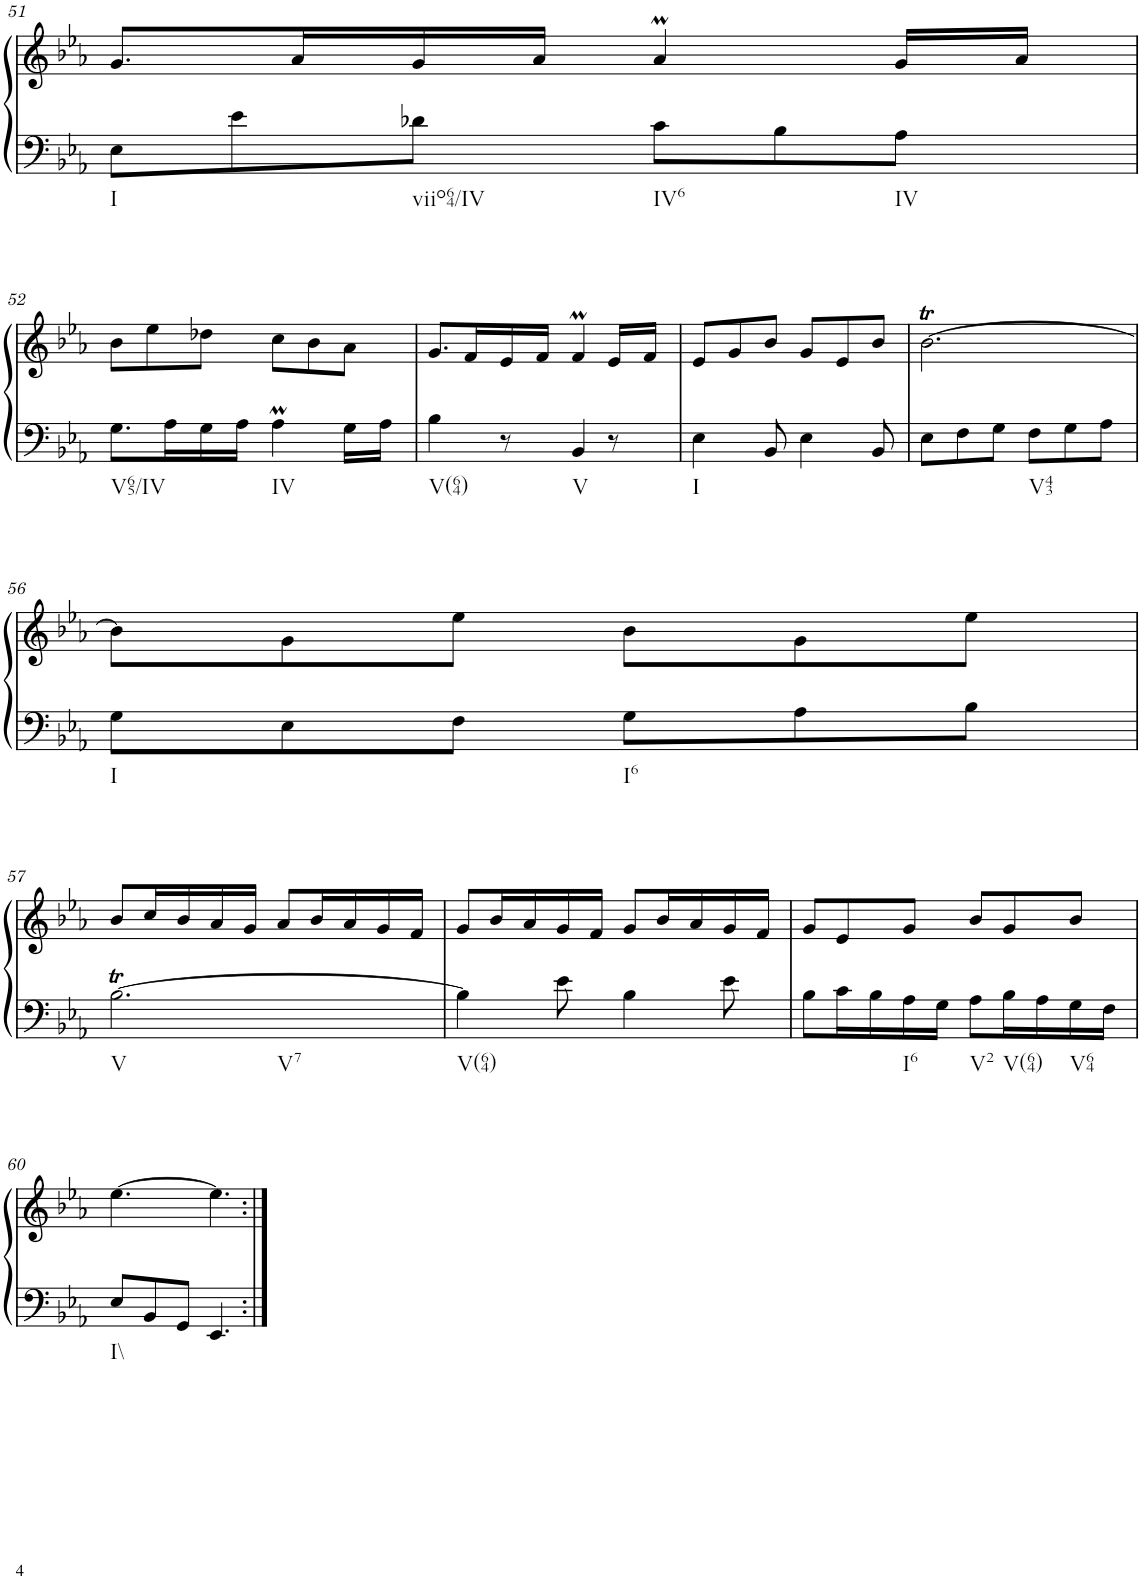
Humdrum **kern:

**kern	**kern
*part1	*part1
*staff2	*staff1
*I"Klavier linke Hand	*
!!LO:PB:g=z
*clefF4	*clefG2
*k[b-e-a-]	*k[b-e-a-]
*M6/8	*M6/8
=51	=51
!LO:TX:b:t=I	!
8E-\L	8.g/L
8e-\	.
.	16a-/L
!LO:TX:b:t=viio64/IV	!
8d-X\J	16g/
.	16a-/JJ
!LO:TX:b:t=IV6	!
8c\L	4a-M/
8B-\	.
!LO:TX:b:t=IV	!
8A-\J	16g/LL
.	16a-/JJ
!!LO:LB:g=z
=52	=52
!LO:TX:b:t=V65/IV	!
8.G\L	8b-\L
.	8ee-\
16A-\L	.
16G\	8dd-X\J
16A-\JJ	.
!LO:TX:b:t=IV	!
4A-M\	8cc\L
.	8b-\
16G\LL	8a-\J
16A-\JJ	.
=53	=53
!LO:TX:b:t=V(64)	!
4B-\	8.g/L
.	16f/L
8r	16e-/
.	16f/JJ
!LO:TX:b:t=V	!
4BB-/	4fM/
8r	16e-/LL
.	16f/JJ
=54	=54
!LO:TX:b:t=I	!
4E-\	8e-/L
.	8g/
8BB-/	8b-/J
4E-\	8g/L
.	8e-/
8BB-/	8b-/J
=55	=55
8E-\L	[2.b-T\
8F\	.
8G\J	.
!LO:TX:b:t=V43	!
8F\L	.
8G\	.
8A-\J	.
!!LO:LB:g=z
=56	=56
!LO:TX:b:t=I	!
8G\L	8b-\L]
8E-\	8g\
8F\J	8ee-\J
!LO:TX:b:t=I6	!
8G\L	8b-\L
8A-\	8g\
8B-\J	8ee-\J
!!LO:LB:g=z
=57	=57
!LO:TX:b:t=V	!
!LO:TX:b:t=V7	!
[2.B-T\	8b-/L
.	16cc/L
.	16b-/
.	16a-/
.	16g/JJ
.	8a-/L
.	16b-/L
.	16a-/
.	16g/
.	16f/JJ
=58	=58
!LO:TX:b:t=V(64)	!
4B-\]	8g/L
.	16b-/L
.	16a-/
8e-\	16g/
.	16f/JJ
4B-\	8g/L
.	16b-/L
.	16a-/
8e-\	16g/
.	16f/JJ
=59	=59
8B-\L	8g/L
16c\L	8e-/
16B-\	.
!LO:TX:b:t=I6	!
16A-\	8g/J
16G\JJ	.
!LO:TX:b:t=V2	!
8A-\L	8b-/L
!LO:TX:b:t=V(64)	!
16B-\L	8g/
16A-\	.
!LO:TX:b:t=V64	!
16G\	8b-/J
16F\JJ	.
!!LO:LB:g=z
=60	=60
!LO:TX:b:t=I\\	!
8E-/L	[4.ee-\
8BB-/	.
8GG/J	.
4.EE-/	4.ee-\]
=:|!	=:|!
*-	*-
